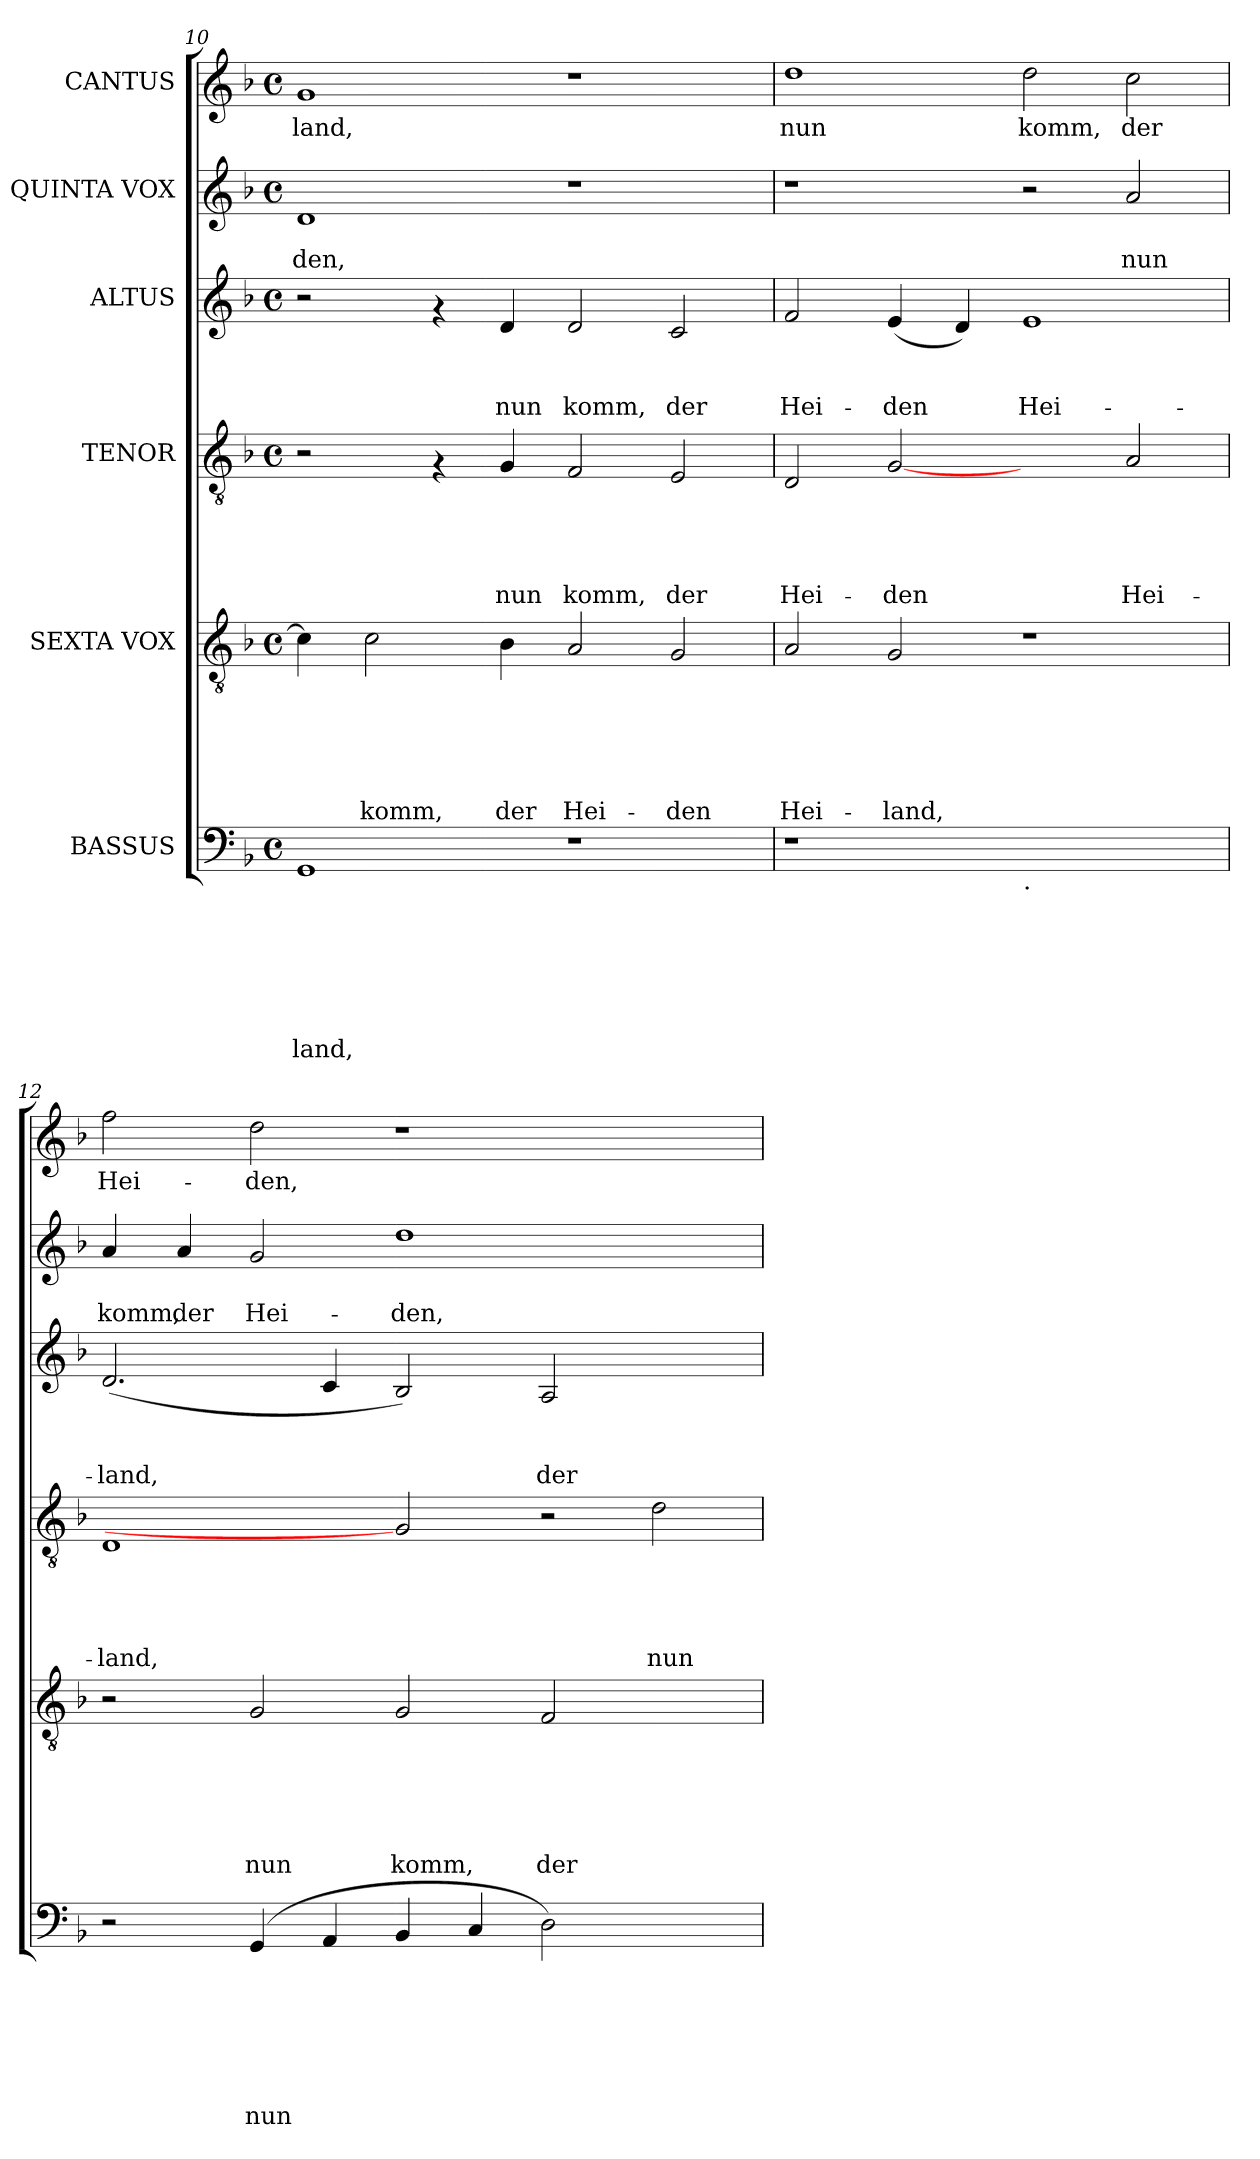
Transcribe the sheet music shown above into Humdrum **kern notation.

**kern	**text	**text	**text	**text	**text	**text	**text	**kern	**text	**text	**text	**text	**text	**text	**kern	**text	**text	**text	**text	**text	**kern	**text	**text	**text	**kern	**text	**text	**kern	**text
*part6	*part6	*part6	*part6	*part6	*part6	*part6	*part6	*part5	*part5	*part5	*part5	*part5	*part5	*part5	*part4	*part4	*part4	*part4	*part4	*part4	*part3	*part3	*part3	*part3	*part2	*part2	*part2	*part1	*part1
*staff6	*staff6	*staff6	*staff6	*staff6	*staff6	*staff6	*staff6	*staff5	*staff5	*staff5	*staff5	*staff5	*staff5	*staff5	*staff4	*staff4	*staff4	*staff4	*staff4	*staff4	*staff3	*staff3	*staff3	*staff3	*staff2	*staff2	*staff2	*staff1	*staff1
*I"BASSUS	*	*	*	*	*	*	*	*I"SEXTA VOX	*	*	*	*	*	*	*I"TENOR	*	*	*	*	*	*I"ALTUS	*	*	*	*I"QUINTA VOX	*	*	*I"CANTUS	*
*clefF4	*	*	*	*	*	*	*	*clefGv2	*	*	*	*	*	*	*clefGv2	*	*	*	*	*	*clefG2	*	*	*	*clefG2	*	*	*clefG2	*
*k[b-]	*	*	*	*	*	*	*	*k[b-]	*	*	*	*	*	*	*k[b-]	*	*	*	*	*	*k[b-]	*	*	*	*k[b-]	*	*	*k[b-]	*
*F:	*	*	*	*	*	*	*	*F:	*	*	*	*	*	*	*F:	*	*	*	*	*	*F:	*	*	*	*F:	*	*	*F:	*
*M4/4	*	*	*	*	*	*	*	*M4/4	*	*	*	*	*	*	*M4/4	*	*	*	*	*	*M4/4	*	*	*	*M4/4	*	*	*M4/4	*
*met(c)	*	*	*	*	*	*	*	*met(c)	*	*	*	*	*	*	*met(c)	*	*	*	*	*	*met(c)	*	*	*	*met(c)	*	*	*met(c)	*
=10	=10	=10	=10	=10	=10	=10	=10	=10	=10	=10	=10	=10	=10	=10	=10	=10	=10	=10	=10	=10	=10	=10	=10	=10	=10	=10	=10	=10	=10
!	!	!	!	!	!	!	!LO:LY:b	!	!	!	!	!	!	!	!	!	!	!	!	!	!	!	!	!	!	!	!LO:LY:b	!	!LO:LY:b
1GG	.	.	.	.	.	.	-land,	4c\]	.	.	.	.	.	.	2r	.	.	.	.	.	2r	.	.	.	1d	.	-den,	1g	-land,
!	!	!	!	!	!	!	!	!	!	!	!	!	!	!LO:LY:b	!	!	!	!	!	!	!	!	!	!	!	!	!	!	!
.	.	.	.	.	.	.	.	2c\	.	.	.	.	.	komm,	.	.	.	.	.	.	.	.	.	.	.	.	.	.	.
.	.	.	.	.	.	.	.	.	.	.	.	.	.	.	4rF	.	.	.	.	.	4rf	.	.	.	.	.	.	.	.
!	!	!	!	!	!	!	!	!	!	!	!	!	!	!LO:LY:b	!	!	!	!	!	!LO:LY:b	!	!	!	!LO:LY:b:rj	!	!	!	!	!
.	.	.	.	.	.	.	.	4B-\	.	.	.	.	.	der	4G/	.	.	.	.	nun	4d/	.	.	nun	.	.	.	.	.
!	!	!	!	!	!	!	!	!	!	!	!	!	!	!LO:LY:b	!	!	!	!	!	!LO:LY:b	!	!	!	!LO:LY:b:rj	!	!	!	!	!
1r	.	.	.	.	.	.	.	2A/	.	.	.	.	.	Hei-	2F/	.	.	.	.	komm,	2d/	.	.	komm,	1r	.	.	1r	.
!	!	!	!	!	!	!	!	!	!	!	!	!	!	!LO:LY:b	!	!	!	!	!	!LO:LY:b	!	!	!	!LO:LY:b:rj	!	!	!	!	!
.	.	.	.	.	.	.	.	2G/	.	.	.	.	.	-den	2E/	.	.	.	.	der	2c/	.	.	der	.	.	.	.	.
=11	=11	=11	=11	=11	=11	=11	=11	=11	=11	=11	=11	=11	=11	=11	=11	=11	=11	=11	=11	=11	=11	=11	=11	=11	=11	=11	=11	=11	=11
!	!	!	!	!	!	!	!	!	!	!	!	!	!	!LO:LY:b	!	!	!	!	!	!LO:LY:b	!	!	!	!LO:LY:b:rj	!	!	!	!	!LO:LY:b
1r	.	.	.	.	.	.	.	2A/	.	.	.	.	.	Hei-	2D/	.	.	.	.	Hei-	2f/	.	.	Hei-	1r	.	.	1dd	nun
!	!	!	!	!	!	!	!	!	!	!	!	!	!	!LO:LY:b	!	!	!	!	!	!LO:LY:b	!	!	!	!LO:LY:b:rj	!	!	!	!	!
.	.	.	.	.	.	.	.	2G/	.	.	.	.	.	-land,	[2G	.	.	.	.	-den	(<4e/	.	.	-den	.	.	.	.	.
.	.	.	.	.	.	.	.	.	.	.	.	.	.	.	.	.	.	.	.	.	4d/)	.	.	.	.	.	.	.	.
!LO:TX:b:t=.	!	!	!	!	!	!	!	!	!	!	!	!	!	!	!	!	!	!	!	!	!	!	!	!	!	!	!	!	!
!	!	!	!	!	!	!	!	!	!	!	!	!	!	!	!	!	!	!	!	!	!	!	!	!LO:LY:b:rj	!	!	!	!	!LO:LY:b
1ryy	.	.	.	.	.	.	.	1r	.	.	.	.	.	.	2ryy	.	.	.	.	.	1e	.	.	Hei-	2r	.	.	2dd\	komm,
!	!	!	!	!	!	!	!	!	!	!	!	!	!	!	!	!	!	!	!	!LO:LY:b	!	!	!	!	!	!	!LO:LY:b	!	!LO:LY:b
.	.	.	.	.	.	.	.	.	.	.	.	.	.	.	2A/	.	.	.	.	Hei-	.	.	.	.	2a/	.	nun	2cc\	der
=12	=12	=12	=12	=12	=12	=12	=12	=12	=12	=12	=12	=12	=12	=12	=12	=12	=12	=12	=12	=12	=12	=12	=12	=12	=12	=12	=12	=12	=12
!	!	!	!	!	!	!	!	!	!	!	!	!	!	!	!	!	!	!	!	!LO:LY:b	!	!	!	!LO:LY:b:rj	!	!	!LO:LY:b	!	!LO:LY:b
2r	.	.	.	.	.	.	.	2r	.	.	.	.	.	.	1D	.	.	.	.	-land,	(<2.d/	.	.	-land,	4a/	.	komm,	2ff\	Hei-
!	!	!	!	!	!	!	!	!	!	!	!	!	!	!	!	!	!	!	!	!	!	!	!	!	!	!	!LO:LY:b	!	!
.	.	.	.	.	.	.	.	.	.	.	.	.	.	.	.	.	.	.	.	.	.	.	.	.	4a/	.	der	.	.
!	!	!	!	!	!	!	!LO:LY:b	!	!	!	!	!	!	!LO:LY:b	!	!	!	!	!	!	!	!	!	!	!	!	!LO:LY:b	!	!LO:LY:b
(>4GG/	.	.	.	.	.	.	nun	2G/	.	.	.	.	.	nun	.	.	.	.	.	.	.	.	.	.	2g/	.	Hei-	2dd\	-den,
4AA/	.	.	.	.	.	.	.	.	.	.	.	.	.	.	.	.	.	.	.	.	4c/	.	.	.	.	.	.	.	.
!	!	!	!	!	!	!	!	!	!	!	!	!	!	!LO:LY:b	!	!	!	!	!	!	!	!	!	!	!	!	!LO:LY:b	!	!
4BB-/	.	.	.	.	.	.	.	2G/	.	.	.	.	.	komm,	2G]	.	.	.	.	.	2B-/)	.	.	.	1dd	.	-den,	1r	.
4C/	.	.	.	.	.	.	.	.	.	.	.	.	.	.	.	.	.	.	.	.	.	.	.	.	.	.	.	.	.
!	!	!	!	!	!	!	!	!	!	!	!	!	!	!LO:LY:b	!	!	!	!	!	!	!	!	!	!LO:LY:b:rj	!	!	!	!	!
2D\)	.	.	.	.	.	.	.	2F/	.	.	.	.	.	der	2r	.	.	.	.	.	2A/	.	.	der	.	.	.	.	.
!	!	!	!	!	!	!	!	!	!	!	!	!	!	!	!	!	!	!	!	!LO:LY:b	!	!	!	!	!	!	!	!	!
2ryy	.	.	.	.	.	.	.	2ryy	.	.	.	.	.	.	2d\	.	.	.	.	nun	2ryy	.	.	.	2ryy	.	.	2ryy	.
=	=	=	=	=	=	=	=	=	=	=	=	=	=	=	=	=	=	=	=	=	=	=	=	=	=	=	=	=	=
*-	*-	*-	*-	*-	*-	*-	*-	*-	*-	*-	*-	*-	*-	*-	*-	*-	*-	*-	*-	*-	*-	*-	*-	*-	*-	*-	*-	*-	*-
